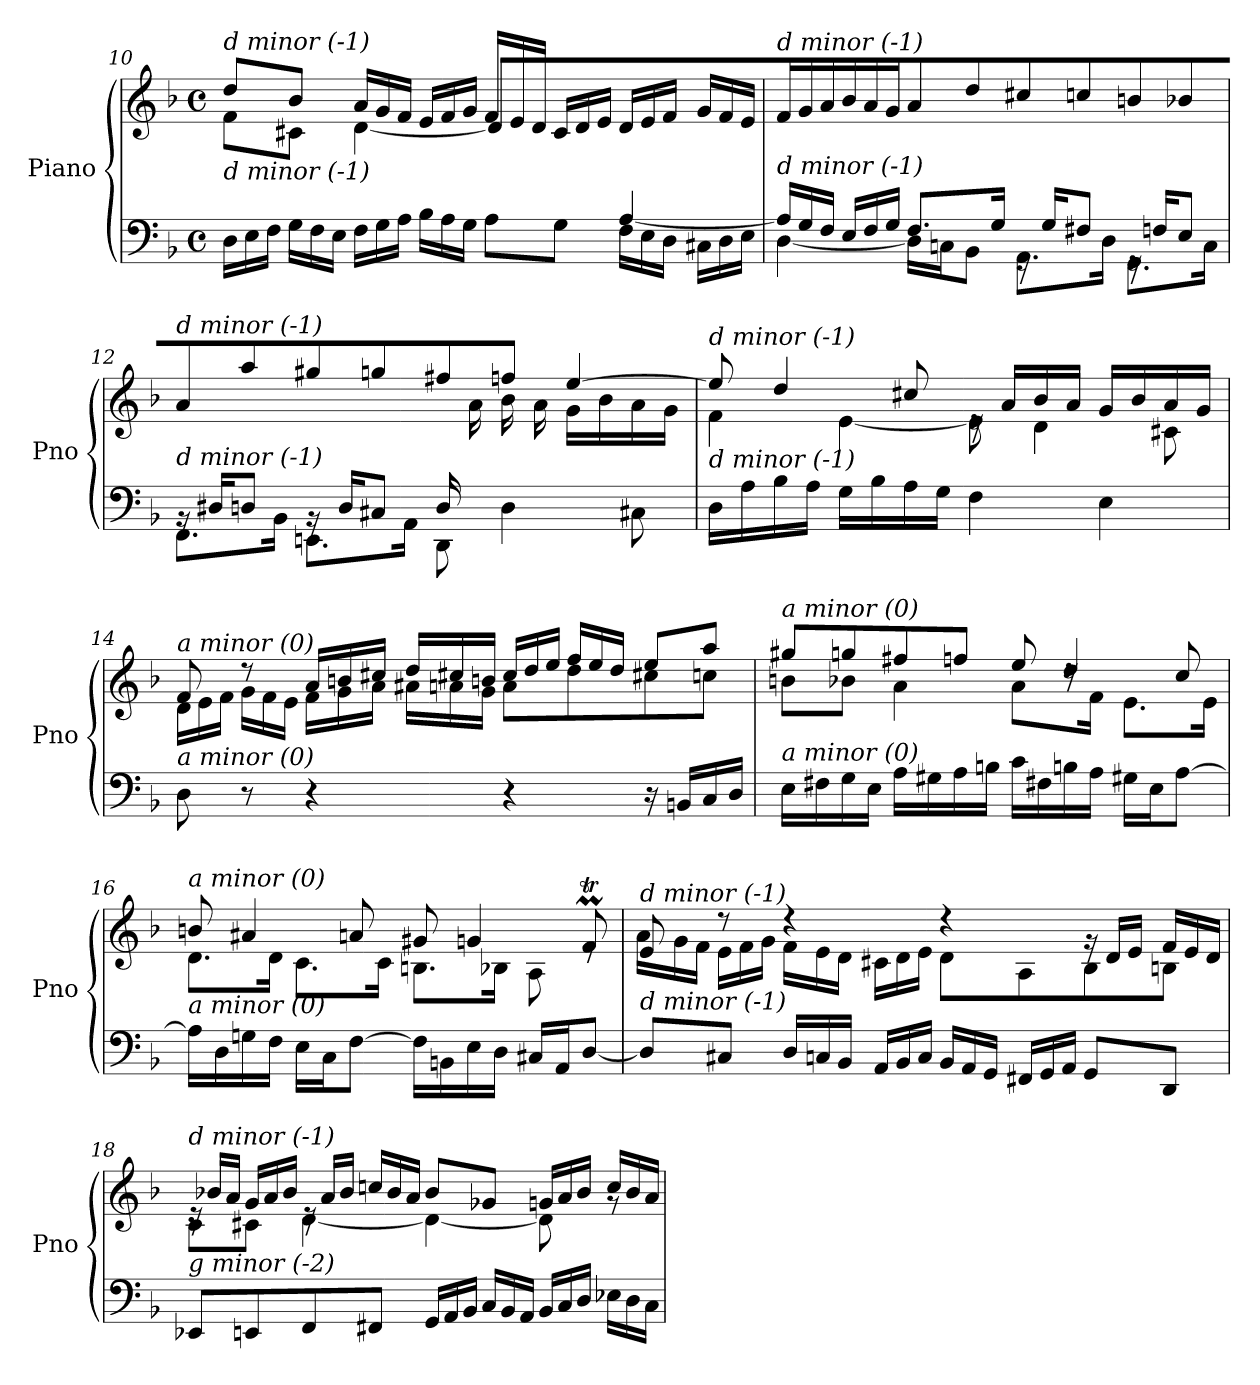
**kern	**kern
*part1	*part1
*staff2	*staff1
*I"Piano	*
*I'Pno	*
!!LO:LB:g=z
*clefF4	*clefG2
*k[b-]	*k[b-]
*M4/4	*M4/4
*met(c)	*met(c)
=10	=10
*^	*
*	*Xtuplet	*
*	*^	*^
*	*	*	*	*^
!	!	!	!LO:TX:i:t=d minor (-1)	!	!
!LO:TX:i:t=d minor (-1)	!	!	!	!	!
2ryy	24D\LL	2.ryy	8dd/L	8f\L	2.ryy
.	24E\	.	.	.	.
.	24F\JJ	.	.	.	.
.	24G\LL	.	8b-/J	8c#X\J	.
.	24F\	.	.	.	.
.	24E\JJ	.	.	.	.
*	*	*	*Xtuplet	*	*
.	24F\LL	.	24a/LL	[4d\	.
.	24G\	.	24g/	.	.
.	24A\JJ	.	24f/JJ	.	.
.	24B-\LL	.	24e/LL	.	.
.	24A\	.	24f/	.	.
.	24G\JJ	.	24g/JJ	.	.
8ryy	8A\L	.	24f/LL	8d\L]	.
.	.	.	24e/	.	.
.	.	.	24d/JJ	.	.
8B-/J	8G\J	.	24c#/LL	8ryy	.
.	.	.	24d/	.	.
.	.	.	24e/JJ	.	.
4ryy	[4A/	24F\LL	24d/LL	4ryy	4ryy
.	.	24E\	24e/	.	.
.	.	24D\JJ	24f/JJ	.	.
.	.	24C#X\LL	24g/LL	.	.
.	.	24D\	24f/	.	.
.	.	24E\JJ	24e/JJ	.	.
*	*	*	*v	*v	*v
=11	=11	=11	=11
!	!	!	!LO:TX:i:t=d minor (-1)
!LO:TX:i:t=d minor (-1)	!	!	!
*	*v	*v	*
24A/LL]	[4D\	24f/LL
24G/	.	24g/
24F/JJ	.	24a/JJ
24E/LL	.	24b-/LL
24F/	.	24a/
24G/JJ	.	24g/JJ
8.F/L	16D\LL]	8a/L
.	16Cn\J	.
.	8BB-\J	8dd/J
16G/Jk	.	.
16rGG	8.AA\L	8cc#X/L
16G/KL	.	.
8F#X/J	.	8ccn/
.	16D\Jk	.
16rGG	8.GG\L	8bn/
16Fn/KL	.	.
8E/J	.	8b-X/J
.	16C\Jk	.
!!LO:PB:g=z
=12	=12	=12
*	*^	*^
*	*	*	*	*^
!	!	!	!LO:TX:i:t=d minor (-1)	!	!
!LO:TX:i:t=d minor (-1)	!	!	!	!	!
2.ryy	16rBB	8.FF\L	8a/L	2.ryy	2ryy
.	16D#Xi/KL	.	.	.	.
.	8D/J	.	8aa/	.	.
.	.	16BB-\Jk	.	.	.
.	16rBB	8.EEn\L	8gg#X/	.	.
.	16D/KL	.	.	.	.
.	8C#X/J	.	8ggn/J	.	.
.	.	16AA\Jk	.	.	.
.	16D/LL	8DD\	8ff#X/L	.	16ryy
.	8.ryy	.	.	.	16a\
.	.	4D\	8ffn/J	.	16b-\
.	.	.	.	.	16a\JJ
4ryy	4ryy	.	[4ee/	16g\LL	4ryy
.	.	.	.	16b-\	.
.	.	8C#X\	.	16a\	.
.	.	.	.	16g\JJ	.
*v	*v	*v	*	*	*
*	*	*v	*v
=13	=13	=13
!	!LO:TX:i:t=d minor (-1)	!
!LO:TX:i:t=d minor (-1)	!	!
16D\LL	8ee/]	4f\
16A\	.	.
16B-\	4dd/	.
16A\JJ	.	.
16G\LL	.	[4e\
16B-\	.	.
16A\	8cc#X/	.
16G\JJ	.	.
4F\	16re	8e\]
.	16a/LL	.
.	16b-/	4d\
.	16a/JJ	.
4E\	16g/LL	.
.	16b-/	.
.	16a/	8c#X\
.	16g/JJ	.
!!LO:LB:g=z	!!
=14	=14	=14
!	!LO:TX:i:t=a minor (0)	!
!LO:TX:i:t=a minor (0)	!	!
8D\	8f/	24d\LL
.	.	24e\
.	.	24f\JJ
8r	8r	24g\LL
.	.	24f\
.	.	24e\JJ
4r	24a/LL	24f\LL
.	24bn/	24g\
.	24cc#X/JJ	24a\JJ
.	24dd/LL	24a#Xi\LL
.	24cc#X/	24a\
.	24bn/JJ	24g\JJ
4r	24cc#/LL	8a\L
.	24dd/	.
.	24ee/JJ	.
.	24ff/LL	8dd\
.	24ee/	.
.	24dd/JJ	.
16r	8ee/L	8cc#X\
16BBn/LL	.	.
16C/	8aa/J	8ccn\J
16D/JJ	.	.
=15	=15	=15
!	!LO:TX:i:t=a minor (0)	!
!LO:TX:i:t=a minor (0)	!	!
16E\LL	8gg#X/L	8bn\L
16F#X\	.	.
16G\	8ggn/	8b-X\J
16E\JJ	.	.
16A\LL	8ff#X/	4a\
16G#X\	.	.
16A\	8ffn/J	.
16Bn\JJ	.	.
16c\LL	8ee/	8a\L
16F#X\	.	.
16Bn\	4dd/	16rdd
16A\JJ	.	16f\Jk
16G#X\LL	.	8.e\L
16E\J	.	.
[8A\J	8cc/	.
.	.	16e\Jk
!!LO:LB:g=z	!!
=16	=16	=16
!	!LO:TX:i:t=a minor (0)	!
!LO:TX:i:t=a minor (0)	!	!
16A\LL]	8bn/	8.d\L
16D\	.	.
16Gn\	4a#Xi/	.
16F\JJ	.	16d\Jk
16E\LL	.	8.c\L
16C\J	.	.
[8F\J	8a/	.
.	.	16c\Jk
16F\LL]	8g#X/	8.Bn\L
16BBn\	.	.
16E\	4gn/	.
16D\JJ	.	16B-X\Jk
16C#X/LL	.	8A\
16AA/J	.	.
[8D/J	8fTM/	8re
=17	=17	=17
!	!LO:TX:i:t=d minor (-1)	!
!LO:TX:i:t=d minor (-1)	!	!
8D/L]	8e/	24a\LL
.	.	24g\
.	.	24f\JJ
8C#X/J	8r	24e\LL
.	.	24f\
.	.	24g\JJ
24D/LL	4r	24f\LL
24Cn/	.	24e\
24BB-/JJ	.	24d\JJ
24AA/LL	.	24c#X\LL
24BB-/	.	24d\
24C/JJ	.	24e\JJ
24BB-/LL	4r	8d\L
24AA/	.	.
24GG/JJ	.	.
24FF#Xj/LL	.	8A\
24GG/	.	.
24AA/JJ	.	.
8GG/L	24rg	8B-\
.	24d/LL	.
.	24e/JJ	.
8DD/J	24f/LL	8Bn\J
.	24e/	.
.	24d/JJ	.
!!LO:LB:g=z	!!
=18	=18	=18
!	!LO:TX:i:t=d minor (-1)	!
!LO:TX:i:t=g minor (-2)	!	!
8EE-X/L	24re	8c\L
.	24b-X/LL	.
.	24a/JJ	.
8EEn/	24g/LL	8c#X\J
.	24a/	.
.	24b-/JJ	.
8FF/	24re	[4d\
.	24a/LL	.
.	24b-/JJ	.
8FF#X/J	24ccn/LL	.
.	24b-/	.
.	24a/JJ	.
24GG/LL	8b-/L	4d\_
24AA/	.	.
24BB-/JJ	.	.
24C/LL	8g-Xi/J	.
24BB-/	.	.
24AA/JJ	.	.
24BB-/LL	24g/LL	8d\]
24C/	24a/	.
24D/JJ	24b-/JJ	.
24E-X\LL	24cc/LL	8rg
24D\	24b-/	.
24C\JJ	24a/JJ	.
*	*v	*v
=	=
*-	*-
